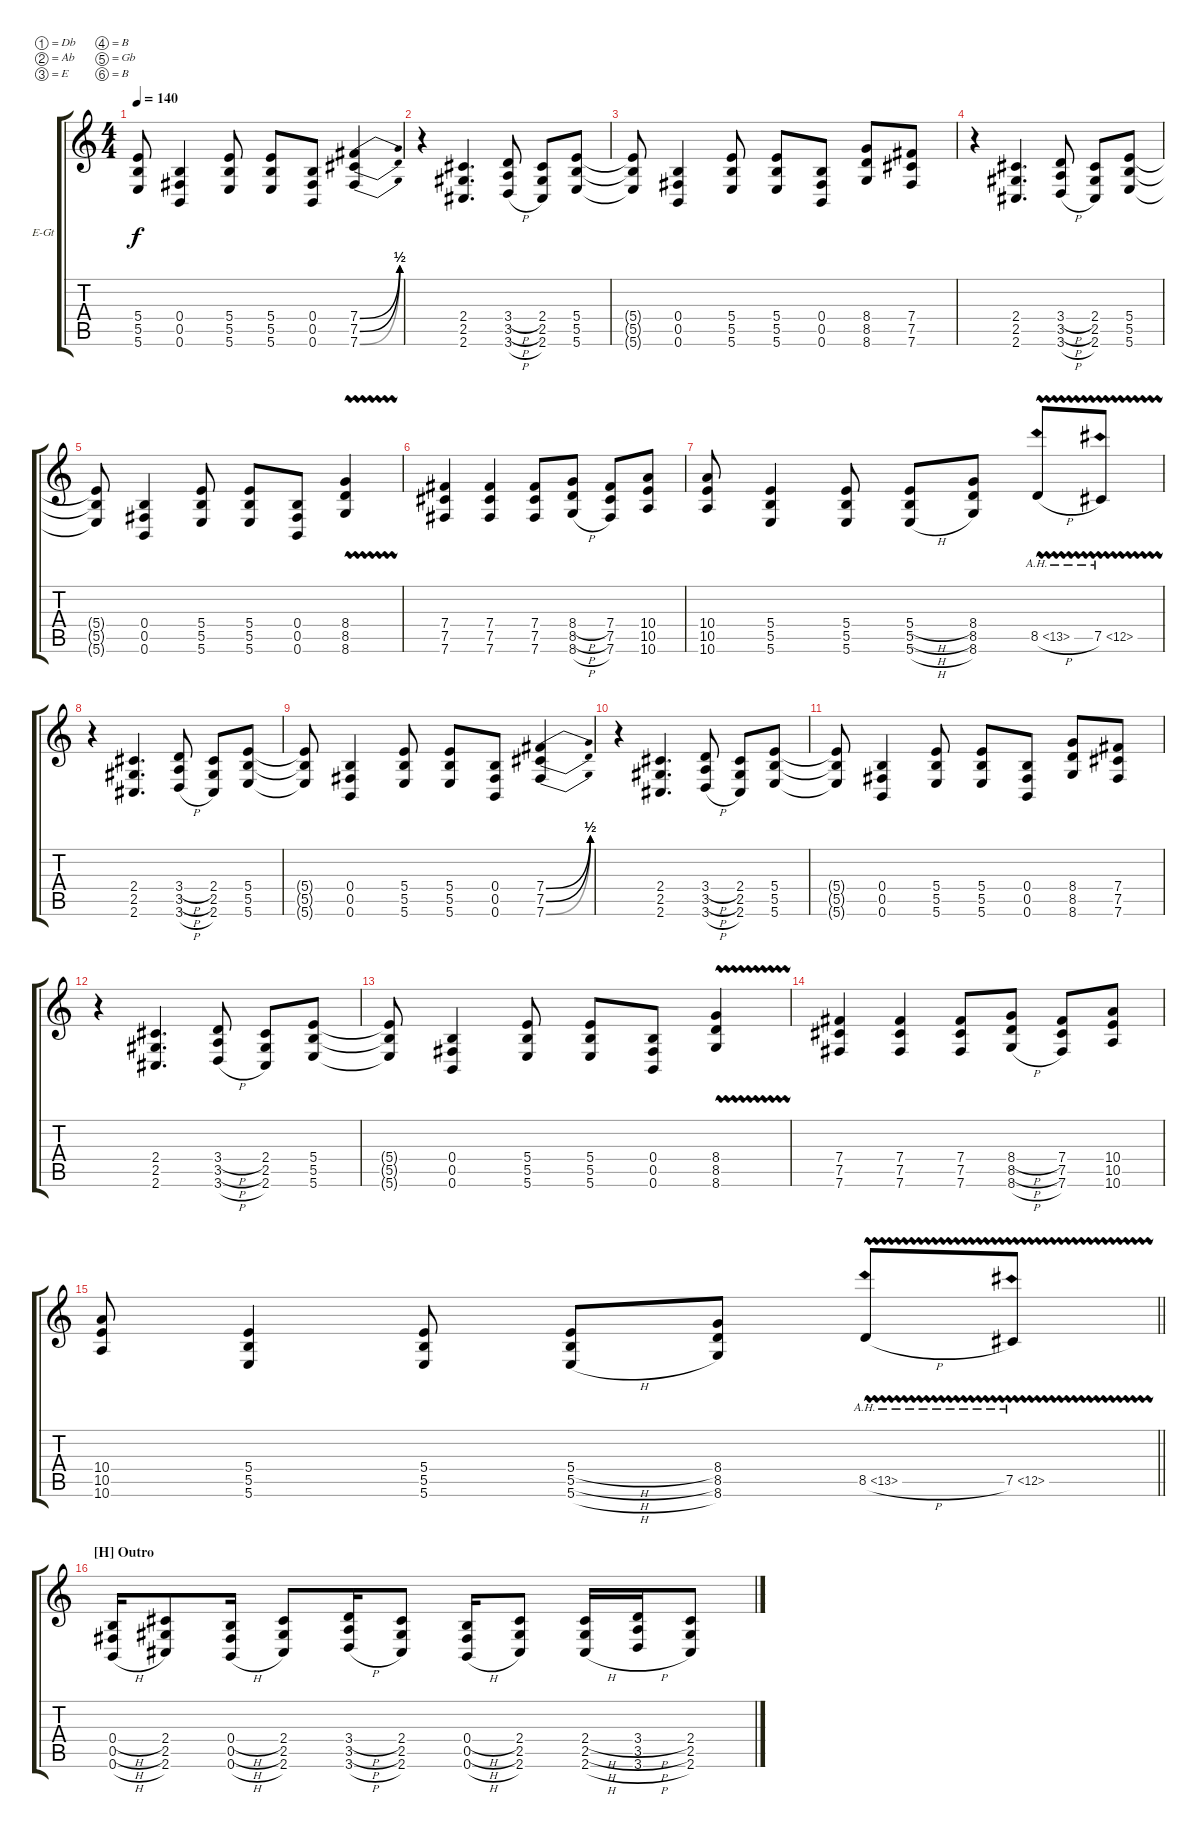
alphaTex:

\bracketExtendMode groupsimilarinstruments
\firstSystemTrackNameOrientation horizontal
\otherSystemsTrackNameOrientation horizontal
\track ("Guitar 02" "E-Gt") {instrument overdrivenguitar}
\staff {score tabs}
\tuning (Db4 Ab3 E3 B2 Gb2 B1)
\ts (4 4)
\tempo 140
\clef g2
\ks c
(5.4{t} 5.5{t} 5.6{t}).8{dy f} (0.4 0.5 0.6).4 (5.4 5.5 5.6).8 (5.4 5.5 5.6).8 (0.4 0.5 0.6).8 (7.4{be (bend 0 0 60 2)} 7.5{be (bend 0 0 60 2)} 7.6{be (bend 0 0 60 2)}).4 |
r.4 (2.4 2.5 2.6).4{d} (3.4{h} 3.5{h} 3.6{h}).8 (2.4 2.5 2.6).8 (5.4 5.5 5.6).8 |
(5.4{t} 5.5{t} 5.6{t}).8 (0.4 0.5 0.6).4 (5.4 5.5 5.6).8 (5.4 5.5 5.6).8 (0.4 0.5 0.6).8 (8.4 8.5 8.6).8 (7.4 7.5 7.6).8 |
r.4 (2.4 2.5 2.6).4{d} (3.4{h} 3.5{h} 3.6{h}).8 (2.4 2.5 2.6).8 (5.4 5.5 5.6).8 |
(5.4{t} 5.5{t} 5.6{t}).8 (0.4 0.5 0.6).4 (5.4 5.5 5.6).8 (5.4 5.5 5.6).8 (0.4 0.5 0.6).8 (8.4{vw} 8.5{vw} 8.6{vw}).4 |
(7.4 7.5 7.6).4 (7.4 7.5 7.6).4 (7.4 7.5 7.6).8 (8.4{h} 8.5{h} 8.6{h}).8 (7.4 7.5 7.6).8 (10.4 10.5 10.6).8 |
(10.4 10.5 10.6).8 (5.4 5.5 5.6).4 (5.4 5.5 5.6).8 (5.4{h} 5.5{h} 5.6{h}).8 (8.4 8.5 8.6).8 8.5{ah 5 vw h}.8 7.5{ah 5 vw}.8 |
r.4 (2.4 2.5 2.6).4{d} (3.4{h} 3.5{h} 3.6{h}).8 (2.4 2.5 2.6).8 (5.4 5.5 5.6).8 |
(5.4{t} 5.5{t} 5.6{t}).8 (0.4 0.5 0.6).4 (5.4 5.5 5.6).8 (5.4 5.5 5.6).8 (0.4 0.5 0.6).8 (7.4{be (bend 0 0 60 2)} 7.5{be (bend 0 0 60 2)} 7.6{be (bend 0 0 60 2)}).4 |
r.4 (2.4 2.5 2.6).4{d} (3.4{h} 3.5{h} 3.6{h}).8 (2.4 2.5 2.6).8 (5.4 5.5 5.6).8 |
(5.4{t} 5.5{t} 5.6{t}).8 (0.4 0.5 0.6).4 (5.4 5.5 5.6).8 (5.4 5.5 5.6).8 (0.4 0.5 0.6).8 (8.4 8.5 8.6).8 (7.4 7.5 7.6).8 |
r.4 (2.4 2.5 2.6).4{d} (3.4{h} 3.5{h} 3.6{h}).8 (2.4 2.5 2.6).8 (5.4 5.5 5.6).8 |
(5.4{t} 5.5{t} 5.6{t}).8 (0.4 0.5 0.6).4 (5.4 5.5 5.6).8 (5.4 5.5 5.6).8 (0.4 0.5 0.6).8 (8.4{vw} 8.5{vw} 8.6{vw}).4 |
(7.4 7.5 7.6).4 (7.4 7.5 7.6).4 (7.4 7.5 7.6).8 (8.4{h} 8.5{h} 8.6{h}).8 (7.4 7.5 7.6).8 (10.4 10.5 10.6).8 |
\barLineRight lightlight
(10.4 10.5 10.6).8 (5.4 5.5 5.6).4 (5.4 5.5 5.6).8 (5.4{h} 5.5{h} 5.6{h}).8 (8.4 8.5 8.6).8 8.5{ah 5 vw h}.8 7.5{ah 5 vw}.8 |
\section ("H" "Outro")
(0.4{h} 0.5{h} 0.6{h}).16 (2.4 2.5 2.6).8 (0.4{h} 0.5{h} 0.6{h}).16 (2.4 2.5 2.6).8 (3.4{h} 3.5{h} 3.6{h}).16 (2.4 2.5 2.6).8 (0.4{h} 0.5{h} 0.6{h}).16 (2.4 2.5 2.6).8 (2.4{h} 2.5{h} 2.6{h}).16 (3.4{h} 3.5{h} 3.6{h}).16 (2.4 2.5 2.6).8
